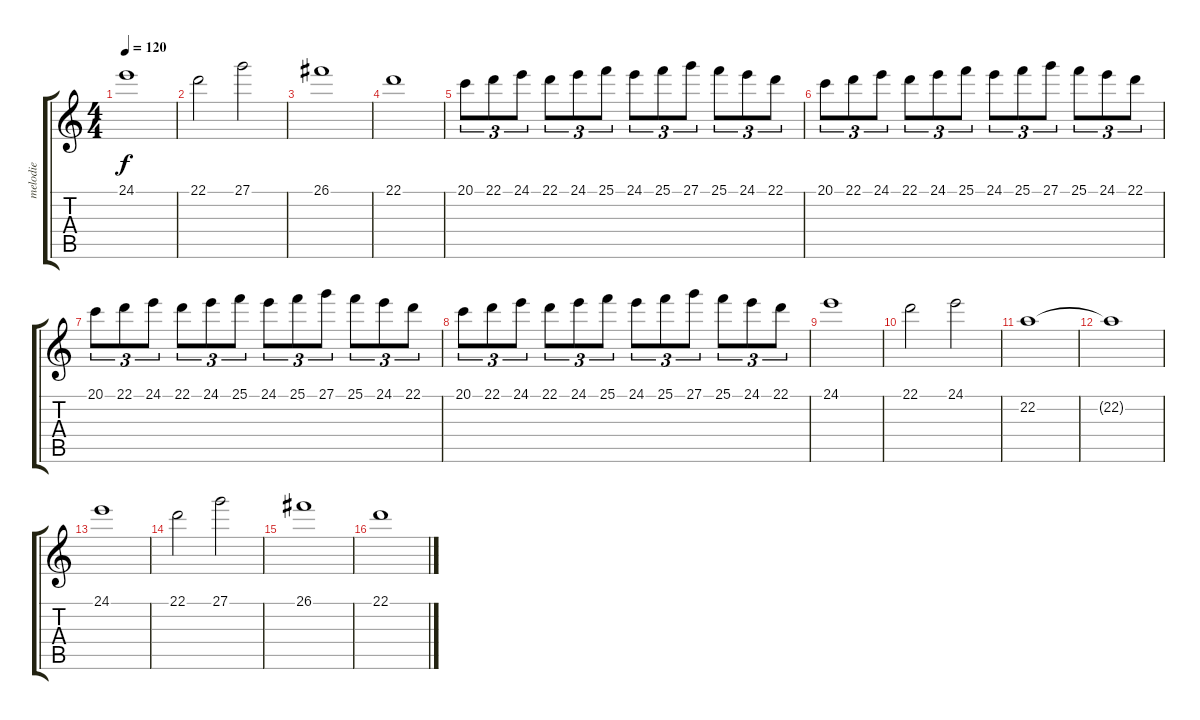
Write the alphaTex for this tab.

\track ("melodie" "melodie") {instrument stringensemble1}
\staff {score tabs}
\tuning (E4 B3 G3 D3 A2 E2) {hide}
\ts (4 4)
\tempo 120
\clef g2
\ks c
24.1.1{dy f} |
22.1.2 27.1.2 |
26.1.1 |
22.1.1 |
20.1.8{tu (3 2)} 22.1.8{tu (3 2)} 24.1.8{tu (3 2)} 22.1.8{tu (3 2)} 24.1.8{tu (3 2)} 25.1.8{tu (3 2)} 24.1.8{tu (3 2)} 25.1.8{tu (3 2)} 27.1.8{tu (3 2)} 25.1.8{tu (3 2)} 24.1.8{tu (3 2)} 22.1.8{tu (3 2)} |
20.1.8{tu (3 2)} 22.1.8{tu (3 2)} 24.1.8{tu (3 2)} 22.1.8{tu (3 2)} 24.1.8{tu (3 2)} 25.1.8{tu (3 2)} 24.1.8{tu (3 2)} 25.1.8{tu (3 2)} 27.1.8{tu (3 2)} 25.1.8{tu (3 2)} 24.1.8{tu (3 2)} 22.1.8{tu (3 2)} |
20.1.8{tu (3 2)} 22.1.8{tu (3 2)} 24.1.8{tu (3 2)} 22.1.8{tu (3 2)} 24.1.8{tu (3 2)} 25.1.8{tu (3 2)} 24.1.8{tu (3 2)} 25.1.8{tu (3 2)} 27.1.8{tu (3 2)} 25.1.8{tu (3 2)} 24.1.8{tu (3 2)} 22.1.8{tu (3 2)} |
20.1.8{tu (3 2)} 22.1.8{tu (3 2)} 24.1.8{tu (3 2)} 22.1.8{tu (3 2)} 24.1.8{tu (3 2)} 25.1.8{tu (3 2)} 24.1.8{tu (3 2)} 25.1.8{tu (3 2)} 27.1.8{tu (3 2)} 25.1.8{tu (3 2)} 24.1.8{tu (3 2)} 22.1.8{tu (3 2)} |
24.1.1 |
22.1.2 24.1.2 |
22.2.1 |
22.2{t}.1 |
24.1.1 |
22.1.2 27.1.2 |
26.1.1 |
22.1.1
